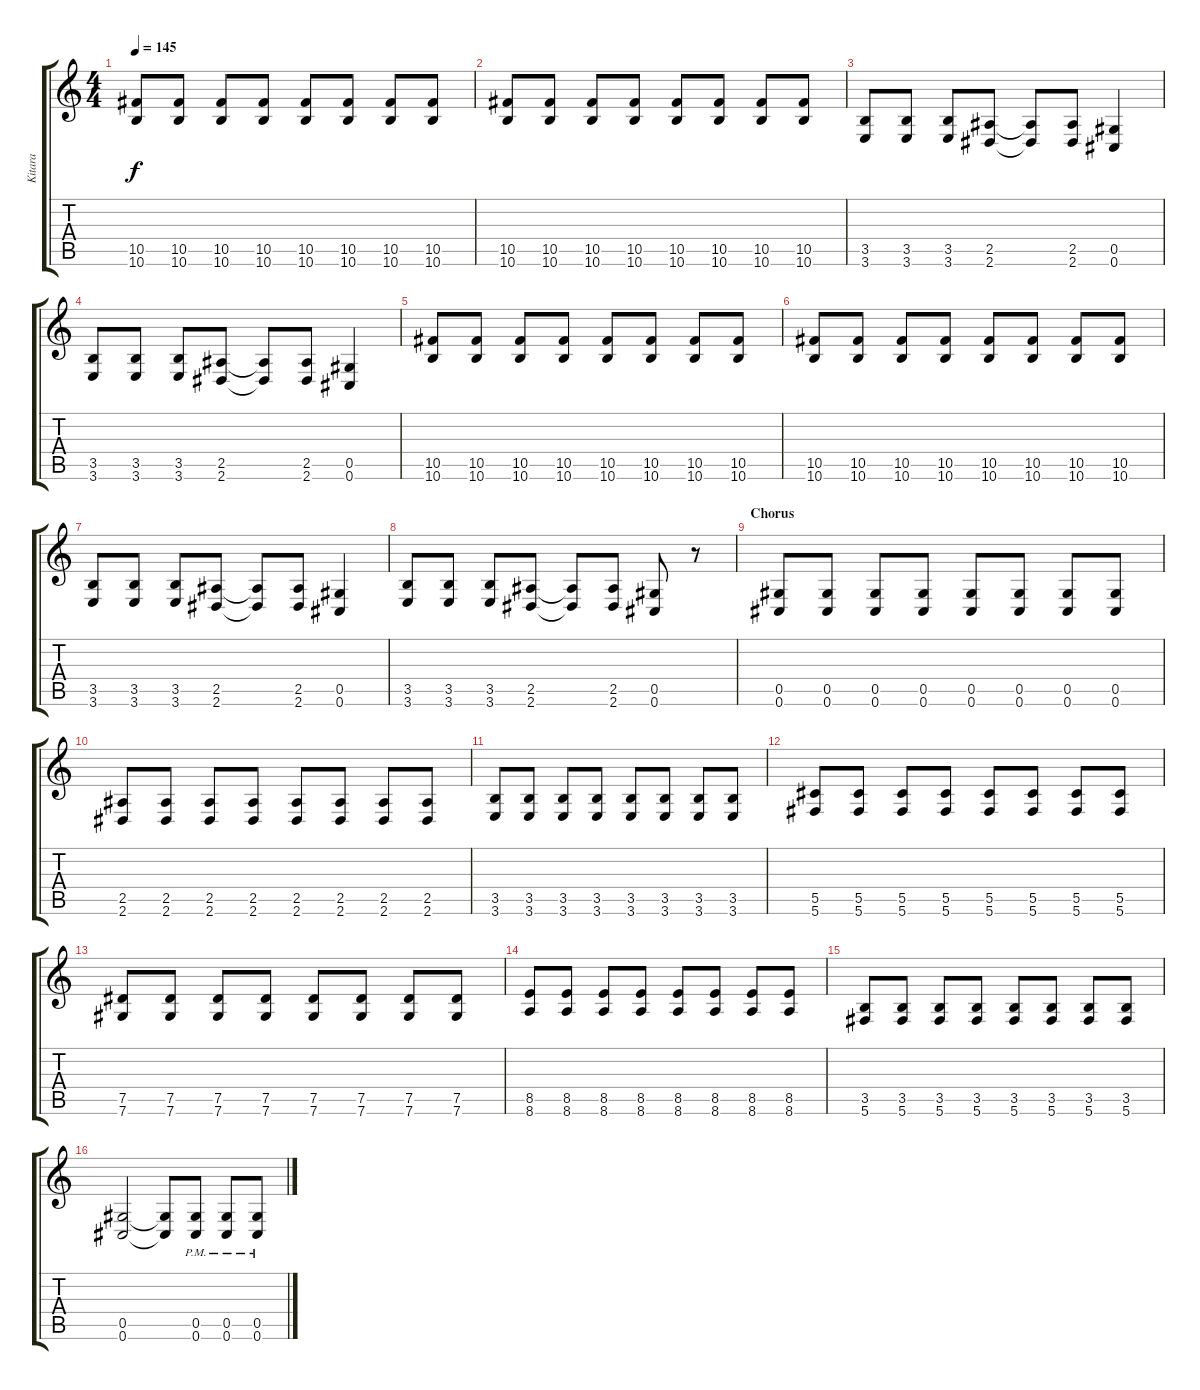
\track ("Kitara" "Kitara") {instrument distortionguitar}
\staff {score tabs}
\tuning (E4 B3 G3 D3 Ab2 Db2) {hide}
\ts (4 4)
\tempo 145
\clef g2
\ks c
(10.5 10.6).8{dy f} (10.5 10.6).8 (10.5 10.6).8 (10.5 10.6).8 (10.5 10.6).8 (10.5 10.6).8 (10.5 10.6).8 (10.5 10.6).8 |
(10.5 10.6).8 (10.5 10.6).8 (10.5 10.6).8 (10.5 10.6).8 (10.5 10.6).8 (10.5 10.6).8 (10.5 10.6).8 (10.5 10.6).8 |
(3.5 3.6).8 (3.5 3.6).8 (3.5 3.6).8 (2.5 2.6).8 (2.5{t} 2.6{t}).8 (2.5 2.6).8 (0.5 0.6).4 |
(3.5 3.6).8 (3.5 3.6).8 (3.5 3.6).8 (2.5 2.6).8 (2.5{t} 2.6{t}).8 (2.5 2.6).8 (0.5 0.6).4 |
(10.5 10.6).8 (10.5 10.6).8 (10.5 10.6).8 (10.5 10.6).8 (10.5 10.6).8 (10.5 10.6).8 (10.5 10.6).8 (10.5 10.6).8 |
(10.5 10.6).8 (10.5 10.6).8 (10.5 10.6).8 (10.5 10.6).8 (10.5 10.6).8 (10.5 10.6).8 (10.5 10.6).8 (10.5 10.6).8 |
(3.5 3.6).8 (3.5 3.6).8 (3.5 3.6).8 (2.5 2.6).8 (2.5{t} 2.6{t}).8 (2.5 2.6).8 (0.5 0.6).4 |
(3.5 3.6).8 (3.5 3.6).8 (3.5 3.6).8 (2.5 2.6).8 (2.5{t} 2.6{t}).8 (2.5 2.6).8 (0.5 0.6).8 r.8 |
\section ("" "Chorus")
(0.5 0.6).8 (0.5 0.6).8 (0.5 0.6).8 (0.5 0.6).8 (0.5 0.6).8 (0.5 0.6).8 (0.5 0.6).8 (0.5 0.6).8 |
(2.5 2.6).8 (2.5 2.6).8 (2.5 2.6).8 (2.5 2.6).8 (2.5 2.6).8 (2.5 2.6).8 (2.5 2.6).8 (2.5 2.6).8 |
(3.5 3.6).8 (3.5 3.6).8 (3.5 3.6).8 (3.5 3.6).8 (3.5 3.6).8 (3.5 3.6).8 (3.5 3.6).8 (3.5 3.6).8 |
(5.5 5.6).8 (5.5 5.6).8 (5.5 5.6).8 (5.5 5.6).8 (5.5 5.6).8 (5.5 5.6).8 (5.5 5.6).8 (5.5 5.6).8 |
(7.5 7.6).8 (7.5 7.6).8 (7.5 7.6).8 (7.5 7.6).8 (7.5 7.6).8 (7.5 7.6).8 (7.5 7.6).8 (7.5 7.6).8 |
(8.5 8.6).8 (8.5 8.6).8 (8.5 8.6).8 (8.5 8.6).8 (8.5 8.6).8 (8.5 8.6).8 (8.5 8.6).8 (8.5 8.6).8 |
(3.5 5.6).8 (3.5 5.6).8 (3.5 5.6).8 (3.5 5.6).8 (3.5 5.6).8 (3.5 5.6).8 (3.5 5.6).8 (3.5 5.6).8 |
(0.5 0.6).2 (0.5{t} 0.6{t}).8 (0.5{pm} 0.6{pm}).8 (0.5{pm} 0.6{pm}).8 (0.5{pm} 0.6{pm}).8
